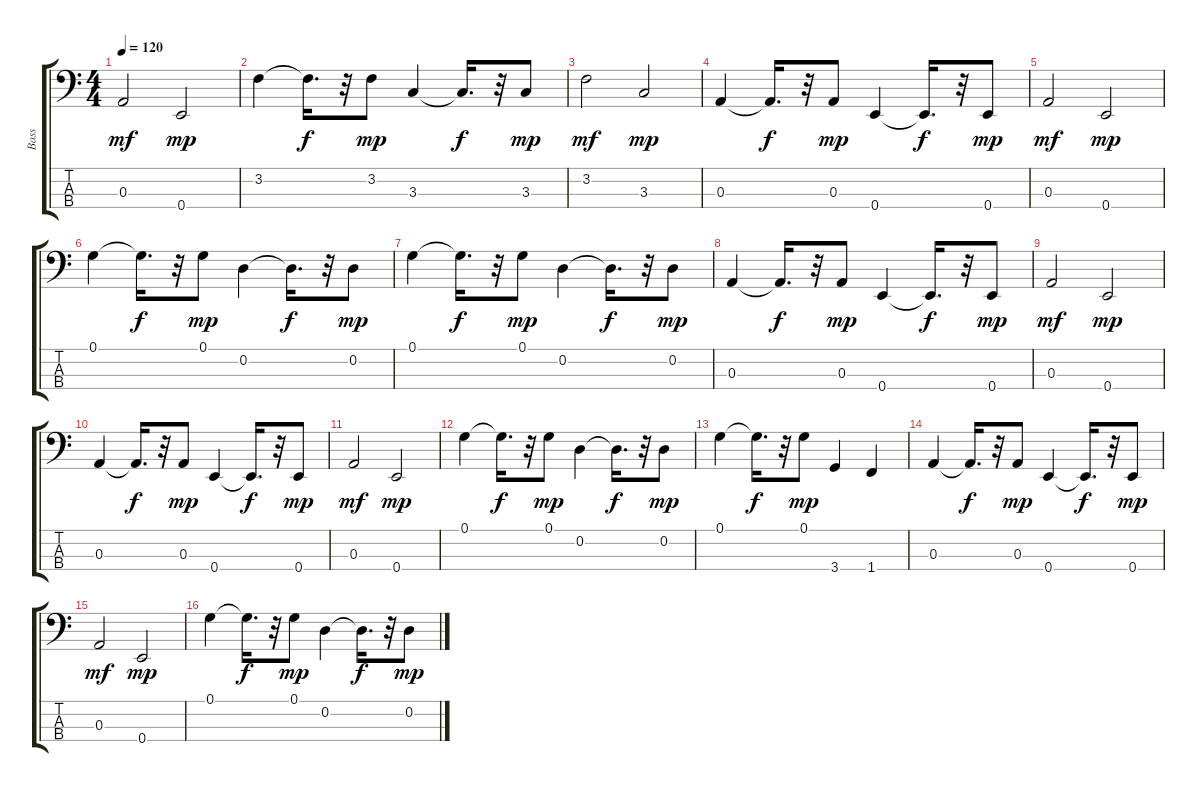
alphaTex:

\track ("Bass " "Bass ") {instrument acousticbass}
\staff {score tabs}
\tuning (G2 D2 A1 E1) {hide}
\ts (4 4)
\tempo 120
\clef f4
\ks c
0.3.2{dy mf} 0.4.2{dy mp} |
3.2.4 3.2{t}.16{d dy f} r.32 3.2.8{dy mp} 3.3.4 3.3{t}.16{d dy f} r.32 3.3.8{dy mp} |
3.2.2{dy mf} 3.3.2{dy mp} |
0.3.4 0.3{t}.16{d dy f} r.32 0.3.8{dy mp} 0.4.4 0.4{t}.16{d dy f} r.32 0.4.8{dy mp} |
0.3.2{dy mf} 0.4.2{dy mp} |
0.1.4 0.1{t}.16{d dy f} r.32 0.1.8{dy mp} 0.2.4 0.2{t}.16{d dy f} r.32 0.2.8{dy mp} |
0.1.4 0.1{t}.16{d dy f} r.32 0.1.8{dy mp} 0.2.4 0.2{t}.16{d dy f} r.32 0.2.8{dy mp} |
0.3.4 0.3{t}.16{d dy f} r.32 0.3.8{dy mp} 0.4.4 0.4{t}.16{d dy f} r.32 0.4.8{dy mp} |
0.3.2{dy mf} 0.4.2{dy mp} |
0.3.4 0.3{t}.16{d dy f} r.32 0.3.8{dy mp} 0.4.4 0.4{t}.16{d dy f} r.32 0.4.8{dy mp} |
0.3.2{dy mf} 0.4.2{dy mp} |
0.1.4 0.1{t}.16{d dy f} r.32 0.1.8{dy mp} 0.2.4 0.2{t}.16{d dy f} r.32 0.2.8{dy mp} |
0.1.4 0.1{t}.16{d dy f} r.32 0.1.8{dy mp} 3.4.4 1.4.4 |
0.3.4 0.3{t}.16{d dy f} r.32 0.3.8{dy mp} 0.4.4 0.4{t}.16{d dy f} r.32 0.4.8{dy mp} |
0.3.2{dy mf} 0.4.2{dy mp} |
0.1.4 0.1{t}.16{d dy f} r.32 0.1.8{dy mp} 0.2.4 0.2{t}.16{d dy f} r.32 0.2.8{dy mp}
